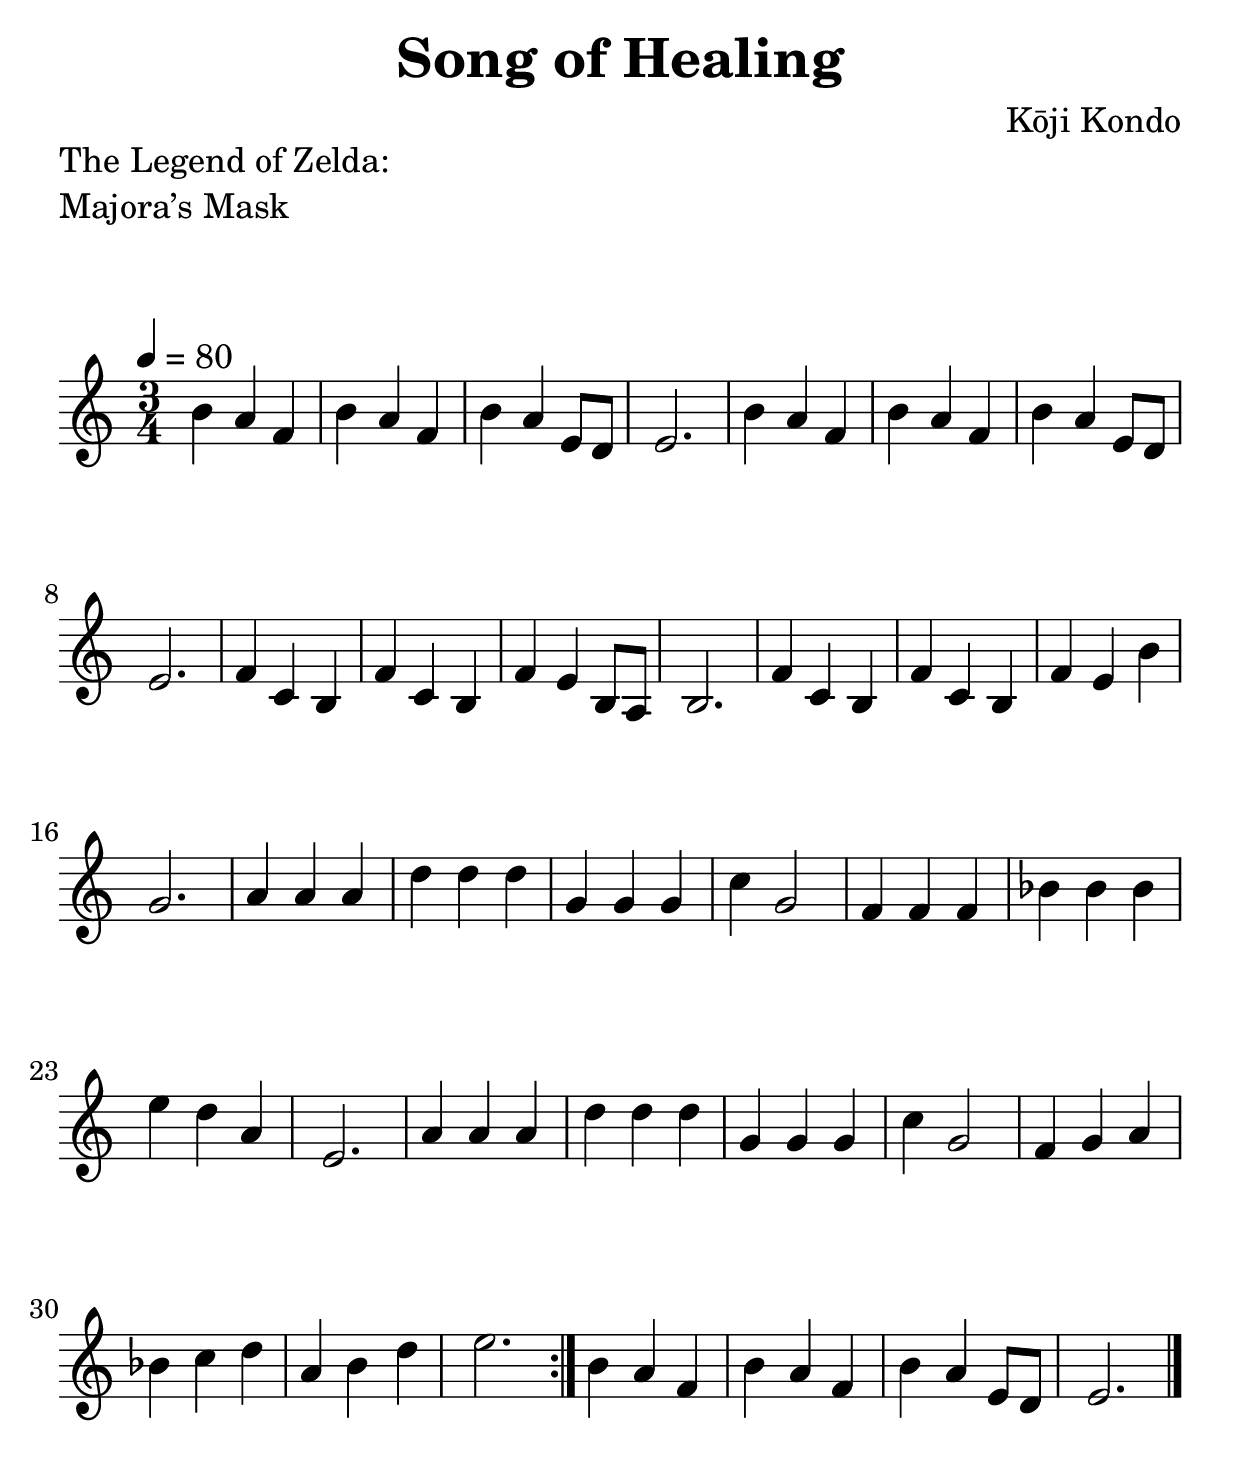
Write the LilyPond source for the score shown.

\version "2.20.0"

\include "header.ily"

title = "Song of Healing"

song = \relative c'' {
  \tempo 4 = 80
  \time 3/4

  \repeat volta 2 {
    b'4 a f | % 1
    b a f | % 2
    b a e8 d | % 3
    e2. | % 4

    b'4 a f | % 5
    b a f | % 6
    b a e8 d | % 7
    e2. | % 8

    f4 c b | % 9
    f' c b | % 10
    f' e b8 a | % 11
    b2. | % 12

    f'4 c b | % 13
    f' c b | % 14
    f' e b' | % 15
    g2. | % 16

    a4 a a | % 17
    d d d | % 18
    g, g g | % 19
    c g2 | % 20

    f4 f f | % 21
    bes bes bes | % 22
    e d a | % 23
    e2. | % 24

    a4 a a | % 25
    d d d | % 26
    g, g g | % 27
    c g2 | % 28

    f4 g a | % 29
    bes c d | % 30
    a b d | % 31
    e2. | % 32
  }

  b4 a f | % 33
  b a f | % 34
  b a e8 d | % 35
  e2. \bar "|." % 36
}


\header {
  title = \title
  piece = \markup \left-column { "The Legend of Zelda:" "Majora’s Mask" }
}

\include "articulate.ly"

staff = \new Staff \with { midiInstrument = "ocarina" } {
  \clef "treble^8"
  \song
}

\score {
  \staff

  \layout {
    \context {
      \Score
      \omit ClefModifier
    }
  }
}

\score {
  \unfoldRepeats \articulate \staff

  \midi {}
}

